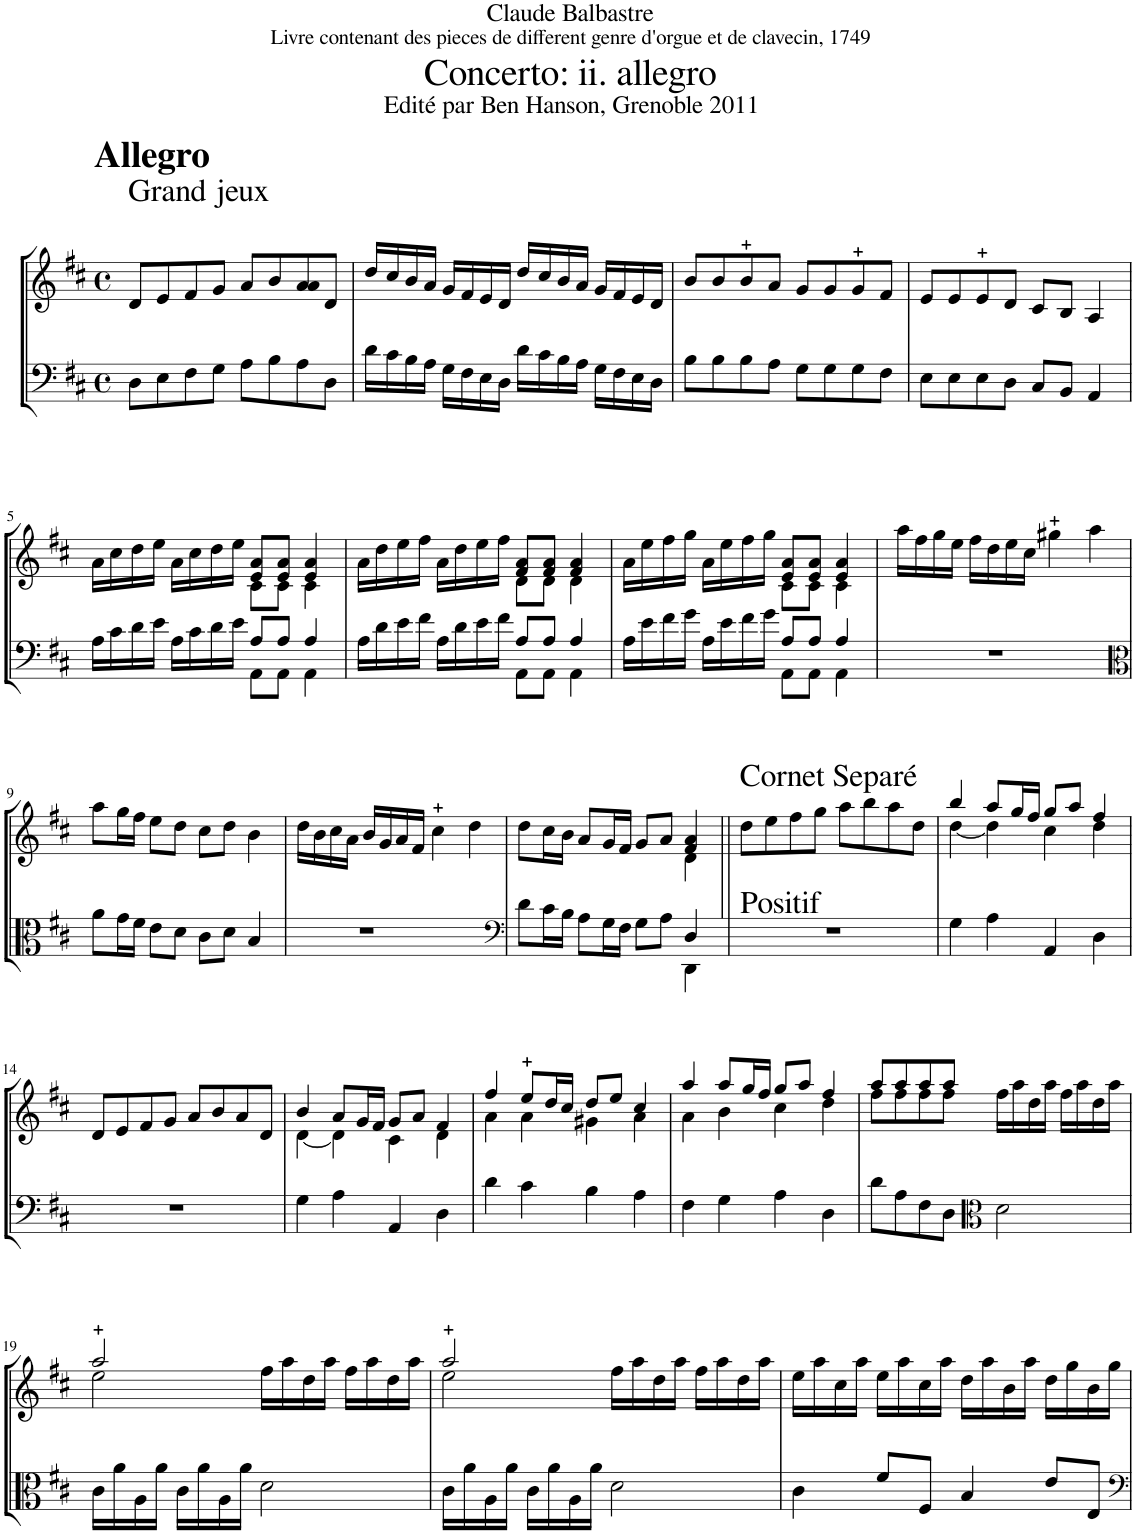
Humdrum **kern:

**kern	**kern
*part1	*part1
*staff2	*staff1
*I"Organ	*
*clefF4	*clefG2
*k[f#c#]	*k[f#c#]
*M4/4	*M4/4
*met(c)	*met(c)
=1	=1
!	!LO:TX:a:B:t=Allegro
!	!LO:TX:a:t=Grand jeux
8D\L	8d/L
8E\	8e/
8F#\	8f#/
8G\J	8g/J
8A\L	8a/L
8B\	8b/
8A\	8a/ 8a/
8D\J	8d/J
=2	=2
16d\LL	16dd/LL
16c#\	16cc#/
16B\	16b/
16A\JJ	16a/JJ
16G\LL	16g/LL
16F#\	16f#/
16E\	16e/
16D\JJ	16d/JJ
16d\LL	16dd/LL
16c#\	16cc#/
16B\	16b/
16A\JJ	16a/JJ
16G\LL	16g/LL
16F#\	16f#/
16E\	16e/
16D\JJ	16d/JJ
=3	=3
8B\L	8b/L
8B\	8b/
8B\	8b/
8A\J	8a/J
8G\L	8g/L
8G\	8g/
8G\	8g/
8F#\J	8f#/J
=4	=4
8E\L	8e/L
8E\	8e/
8E\	8e/
8D\J	8d/J
8C#/L	8c#/L
8BB/J	8B/J
4AA/	4A/
!!LO:LB:g=z
=5	=5
*^	*^
16A\LL	2ryy	16a\LL	2ryy
16c#\	.	16cc#\	.
16d\	.	16dd\	.
16e\JJ	.	16ee\JJ	.
16A\LL	.	16a\LL	.
16c#\	.	16cc#\	.
16d\	.	16dd\	.
16e\JJ	.	16ee\JJ	.
8A/L	8AA\L	8e/ 8a/L	8c#\L
8A/J	8AA\J	8e/ 8a/J	8c#\J
4A/	4AA\	4e/ 4a/	4c#\
=6	=6	=6	=6
16A\LL	2ryy	16a\LL	2ryy
16d\	.	16dd\	.
16e\	.	16ee\	.
16f#\JJ	.	16ff#\JJ	.
16A\LL	.	16a\LL	.
16d\	.	16dd\	.
16e\	.	16ee\	.
16f#\JJ	.	16ff#\JJ	.
8A/L	8AA\L	8f#/ 8a/L	8d\L
8A/J	8AA\J	8f#/ 8a/J	8d\J
4A/	4AA\	4f#/ 4a/	4d\
=7	=7	=7	=7
16A\LL	2ryy	16a\LL	2ryy
16e\	.	16ee\	.
16f#\	.	16ff#\	.
16g\JJ	.	16gg\JJ	.
16A\LL	.	16a\LL	.
16e\	.	16ee\	.
16f#\	.	16ff#\	.
16g\JJ	.	16gg\JJ	.
8A/L	8AA\L	8e/ 8a/L	8c#\L
8A/J	8AA\J	8e/ 8a/J	8c#\J
4A/	4AA\	4e/ 4a/	4c#\
*v	*v	*	*
*	*v	*v
=8	=8
1r	16aa\LL
.	16ff#\
.	16gg\
.	16ee\JJ
.	16ff#\LL
.	16dd\
.	16ee\
.	16cc#\JJ
.	4gg#X\
.	4aa\
!!LO:LB:g=z
=9	=9
*clefC3	*
8a\L	8aa\L
16g\L	16gg\L
16f#\JJ	16ff#\JJ
8e\L	8ee\L
8d\J	8dd\J
8c#\L	8cc#\L
8d\J	8dd\J
4B/	4b\
=10	=10
1r	16dd\LL
.	16b\
.	16cc#\
.	16a\JJ
.	16b/LL
.	16g/
.	16a/
.	16f#/JJ
.	4cc#\
.	4dd\
=11	=11
*clefF4	*
*^	*^
8d\L	2ryy	8dd\L	2ryy
16c#\L	.	16cc#\L	.
16B\JJ	.	16b\JJ	.
8A\L	.	8a/L	.
16G\L	.	16g/L	.
16F#\JJ	.	16f#/JJ	.
8G\L	4ryy	8g/L	4ryy
8A\J	.	8a/J	.
4D/	4DD\	4f#/ 4a/	4d\
=12||	=12||	=12||	=12||
!	!	!LO:TX:a:t=Cornet Separé	!
!LO:TX:a:t=Positif	!	!	!
*v	*v	*	*
*	*v	*v
1r	8dd\L
.	8ee\
.	8ff#\
.	8gg\J
.	8aa\L
.	8bb\
.	8aa\
.	8dd\J
=13	=13
*	*^
4G\	4bb/	[4dd\
4A\	8aa/L	4dd\]
.	16gg/L	.
.	16ff#/JJ	.
4AA/	8gg/L	4cc#\
.	8aa/J	.
4D\	4ff#/	4dd\
*	*v	*v
!!LO:LB:g=z
=14	=14
1r	8d/L
.	8e/
.	8f#/
.	8g/J
.	8a/L
.	8b/
.	8a/
.	8d/J
=15	=15
*	*^
4G\	4b/	[4d\
4A\	8a/L	4d\]
.	16g/L	.
.	16f#/JJ	.
4AA/	8g/L	4c#\
.	8a/J	.
4D\	4f#/	4d\
=16	=16	=16
4d\	4ff#/	4a\
4c#\	8ee/L	4a\
.	16dd/L	.
.	16cc#/JJ	.
4B\	8dd/L	4g#X\
.	8ee/J	.
4A\	4cc#/	4a\
=17	=17	=17
4F#\	4aa/	4a\
4G\	8aa/L	4b\
.	16gg/L	.
.	16ff#/JJ	.
4A\	8gg/L	4cc#\
.	8aa/J	.
4D\	4ff#/	4dd\
=18	=18	=18
8d\L	8aa/L	8ff#\L
8A\	8aa/	8ff#\
8F#\	8aa/	8ff#\
8D\J	8aa/J	8ff#\J
*clefC3	*	*
2d\	16ff#\LL	2ryy
.	16aa\	.
.	16dd\	.
.	16aa\JJ	.
.	16ff#\LL	.
.	16aa\	.
.	16dd\	.
.	16aa\JJ	.
!!LO:LB:g=z	!!
=19	=19	=19
16c#\LL	2aa/	2ee\
16a\	.	.
16A\	.	.
16a\JJ	.	.
16c#\LL	.	.
16a\	.	.
16A\	.	.
16a\JJ	.	.
2d\	16ff#\LL	2ryy
.	16aa\	.
.	16dd\	.
.	16aa\JJ	.
.	16ff#\LL	.
.	16aa\	.
.	16dd\	.
.	16aa\JJ	.
=20	=20	=20
16c#\LL	2aa/	2ee\
16a\	.	.
16A\	.	.
16a\JJ	.	.
16c#\LL	.	.
16a\	.	.
16A\	.	.
16a\JJ	.	.
2d\	16ff#\LL	2ryy
.	16aa\	.
.	16dd\	.
.	16aa\JJ	.
.	16ff#\LL	.
.	16aa\	.
.	16dd\	.
.	16aa\JJ	.
*	*v	*v
=21	=21
4c#\	16ee\LL
.	16aa\
.	16cc#\
.	16aa\JJ
8f#/L	16ee\LL
.	16aa\
8F#/J	16cc#\
.	16aa\JJ
4B/	16dd\LL
.	16aa\
.	16b\
.	16aa\JJ
8e/L	16dd\LL
.	16gg\
8E/J	16b\
.	16gg\JJ
=	=
*-	*-
